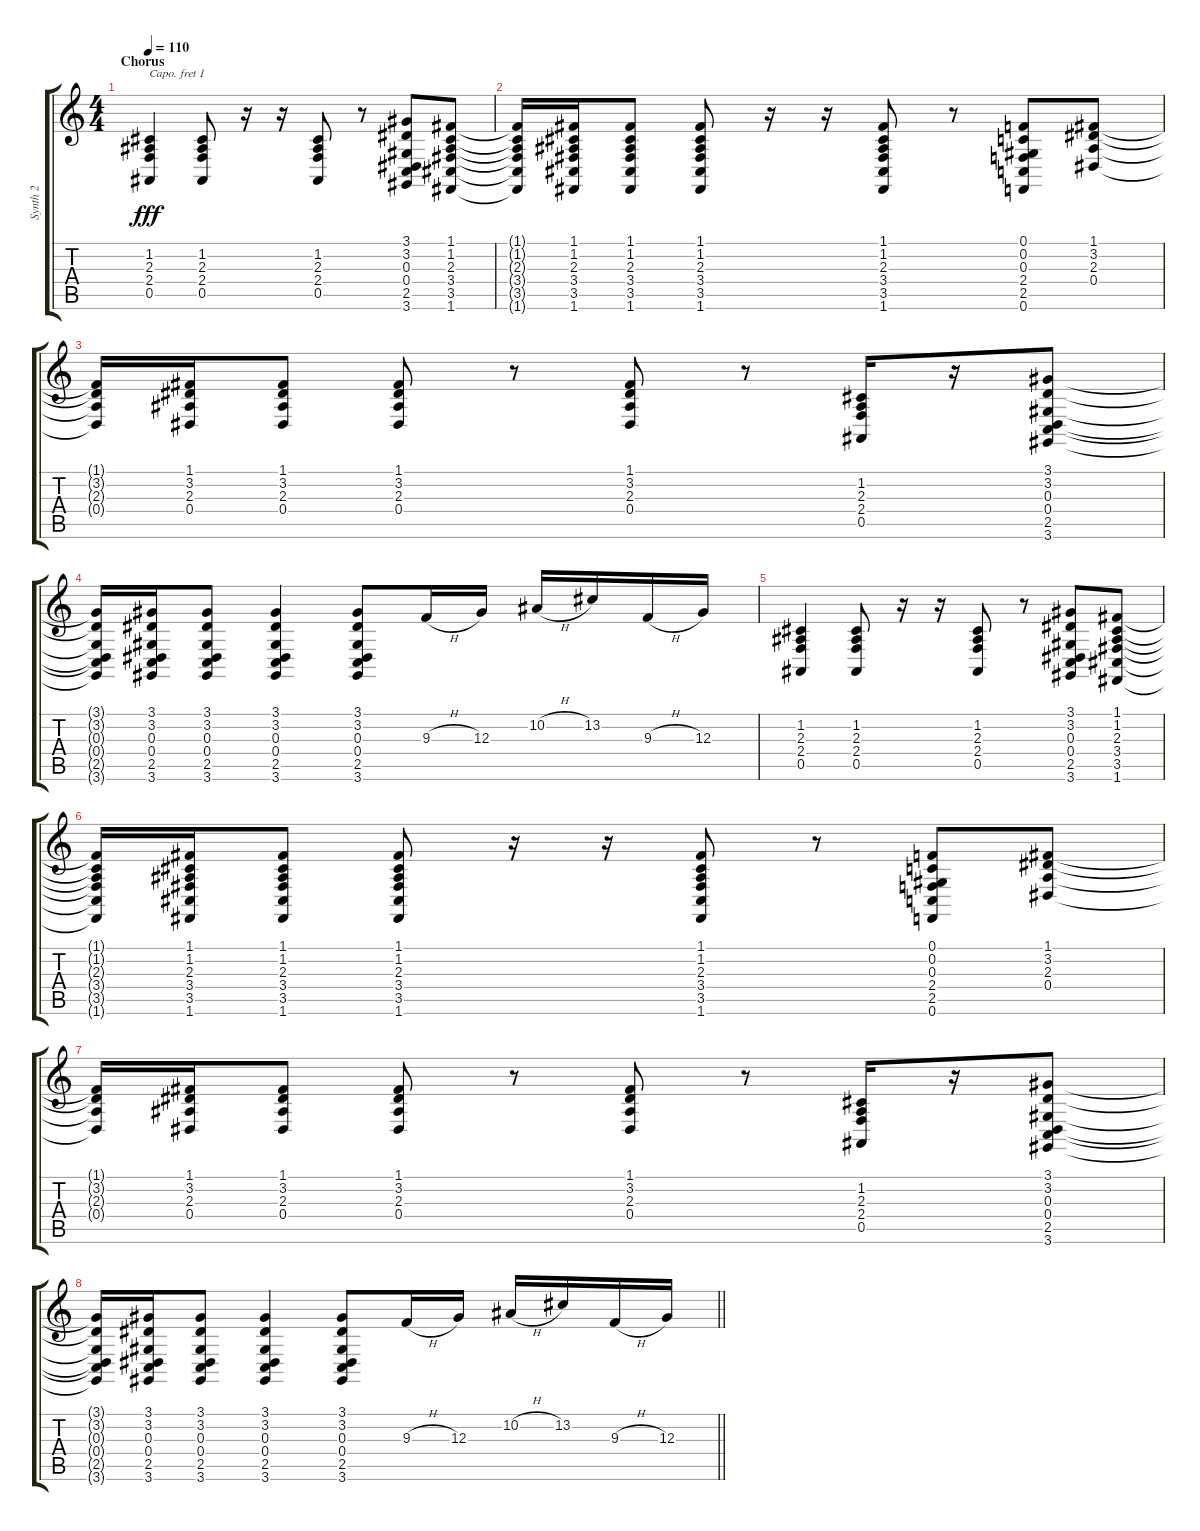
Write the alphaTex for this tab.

\track ("Synth 2" "Synth 2") {instrument lead1square}
\staff {score tabs}
\capo 1
\tuning (E4 B3 G3 D3 A2 E2) {hide}
\ts (4 4)
\section ("" "Chorus")
\tempo 110
\clef g2
\ks c
(1.2 2.3 2.4 0.5).4{dy fff} (1.2 2.3 2.4 0.5).8 r.16 r.16 (1.2 2.3 2.4 0.5).8 r.8 (3.1 3.2 0.3 0.4 2.5 3.6).8 (1.1 1.2 2.3 3.4 3.5 1.6).8 |
(1.1{t} 1.2{t} 2.3{t} 3.4{t} 3.5{t} 1.6{t}).16 (1.1 1.2 2.3 3.4 3.5 1.6).16 (1.1 1.2 2.3 3.4 3.5 1.6).8 (1.1 1.2 2.3 3.4 3.5 1.6).8 r.16 r.16 (1.1 1.2 2.3 3.4 3.5 1.6).8 r.8 (0.1 0.2 0.3 2.4 2.5 0.6).8 (1.1 3.2 2.3 0.4).8 |
(1.1{t} 3.2{t} 2.3{t} 0.4{t}).16 (1.1 3.2 2.3 0.4).16 (1.1 3.2 2.3 0.4).8 (1.1 3.2 2.3 0.4).8 r.8 (1.1 3.2 2.3 0.4).8 r.8 (1.2 2.3 2.4 0.5).16 r.16 (3.1 3.2 0.3 0.4 2.5 3.6).8 |
(3.1{t} 3.2{t} 0.3{t} 0.4{t} 2.5{t} 3.6{t}).16 (3.1 3.2 0.3 0.4 2.5 3.6).16 (3.1 3.2 0.3 0.4 2.5 3.6).8 (3.1 3.2 0.3 0.4 2.5 3.6).4 (3.1 3.2 0.3 0.4 2.5 3.6).8 9.3{h}.16 12.3.16 10.2{h}.16 13.2.16 9.3{h}.16 12.3.16 |
(1.2 2.3 2.4 0.5).4 (1.2 2.3 2.4 0.5).8 r.16 r.16 (1.2 2.3 2.4 0.5).8 r.8 (3.1 3.2 0.3 0.4 2.5 3.6).8 (1.1 1.2 2.3 3.4 3.5 1.6).8 |
(1.1{t} 1.2{t} 2.3{t} 3.4{t} 3.5{t} 1.6{t}).16 (1.1 1.2 2.3 3.4 3.5 1.6).16 (1.1 1.2 2.3 3.4 3.5 1.6).8 (1.1 1.2 2.3 3.4 3.5 1.6).8 r.16 r.16 (1.1 1.2 2.3 3.4 3.5 1.6).8 r.8 (0.1 0.2 0.3 2.4 2.5 0.6).8 (1.1 3.2 2.3 0.4).8 |
(1.1{t} 3.2{t} 2.3{t} 0.4{t}).16 (1.1 3.2 2.3 0.4).16 (1.1 3.2 2.3 0.4).8 (1.1 3.2 2.3 0.4).8 r.8 (1.1 3.2 2.3 0.4).8 r.8 (1.2 2.3 2.4 0.5).16 r.16 (3.1 3.2 0.3 0.4 2.5 3.6).8 |
\barLineRight lightlight
(3.1{t} 3.2{t} 0.3{t} 0.4{t} 2.5{t} 3.6{t}).16 (3.1 3.2 0.3 0.4 2.5 3.6).16 (3.1 3.2 0.3 0.4 2.5 3.6).8 (3.1 3.2 0.3 0.4 2.5 3.6).4 (3.1 3.2 0.3 0.4 2.5 3.6).8 9.3{h}.16 12.3.16 10.2{h}.16 13.2.16 9.3{h}.16 12.3.16
